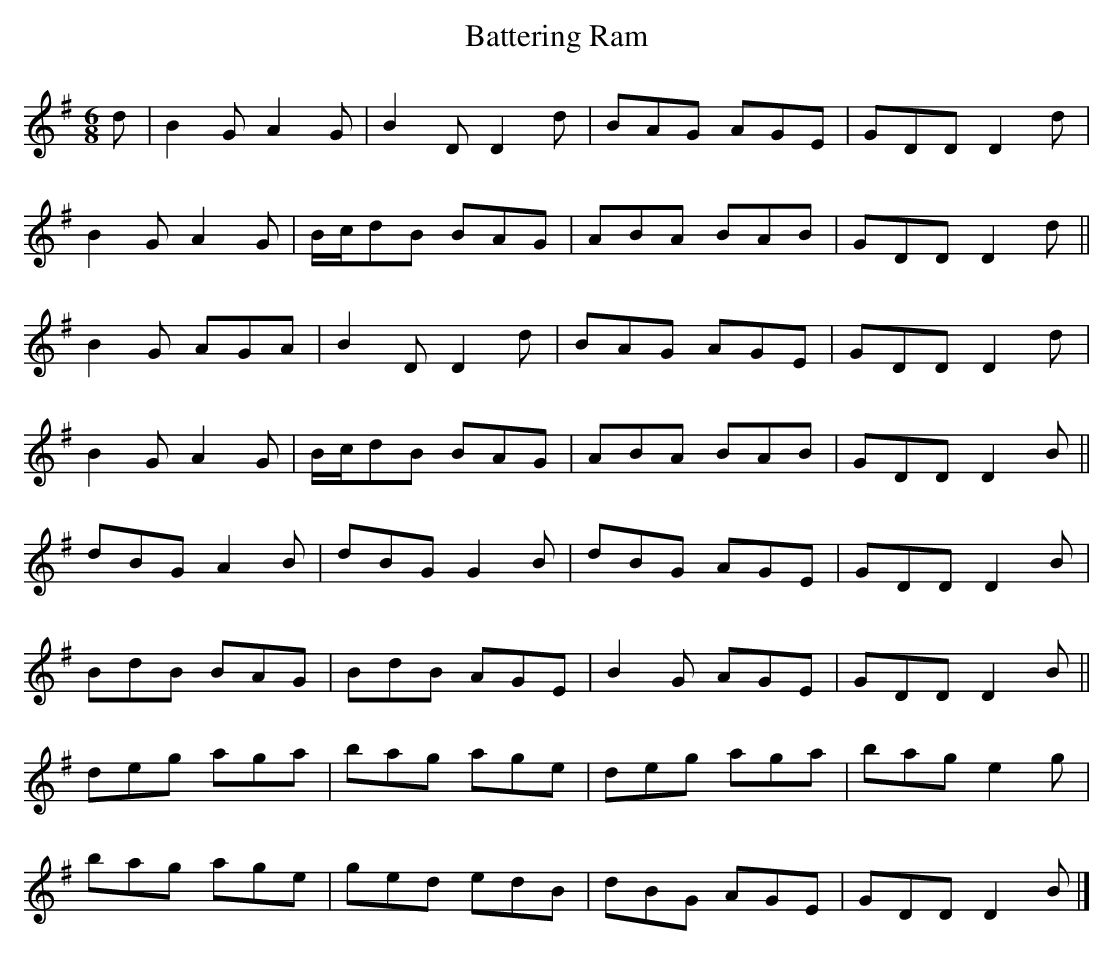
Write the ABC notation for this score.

X:1
U: ~ = !turn!
T:Battering Ram
M:6/8
L:1/8
K:G
d | B2G A2G | B2D D2d | BAG AGE | GDD D2d |
B2G A2G | B/2c/2dB BAG | ABA BAB | GDD D2d ||
B2G AGA | B2D D2d | BAG AGE | GDD D2d |
B2G A2G | B/2c/2dB BAG | ABA BAB | GDD D2B ||
dBG A2B | dBG G2B | dBG AGE | GDD D2B |
BdB BAG | BdB AGE | B2G AGE | GDD D2B ||
deg aga | bag age | deg aga | bag e2g |
bag age | ged edB | dBG AGE | GDD D2B |]
